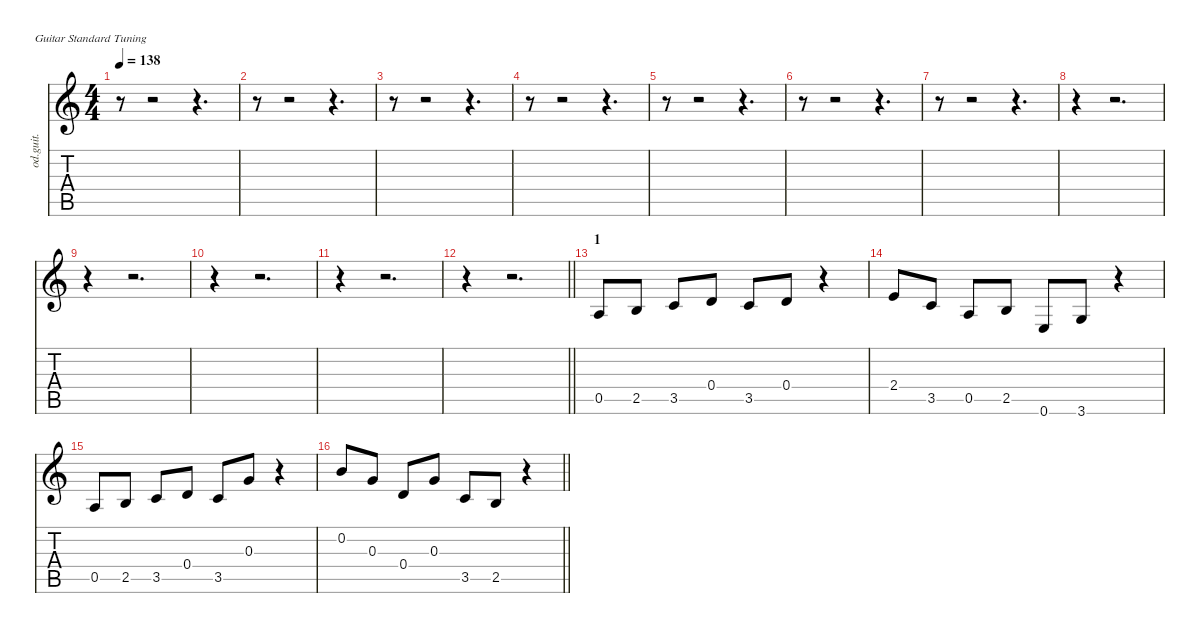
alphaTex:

\defaultSystemsLayout 4
\hideDynamics
\bracketExtendMode nobrackets
\track ("Hichem" "od.guit.") {instrument overdrivenguitar}
\staff {score tabs}
\tuning (E4 B3 G3 D3 A2 E2)
\ts (4 4)
\tempo 138
\clef g2
\ks aminor
r.8{dy f beam Down} r.2{beam Down} r.4{d beam Down} |
r.8{beam Down} r.2{beam Down} r.4{d beam Down} |
r.8{beam Down} r.2{beam Down} r.4{d beam Down} |
r.8{beam Down} r.2{beam Down} r.4{d beam Down} |
r.8{beam Down} r.2{beam Down} r.4{d beam Down} |
r.8{beam Down} r.2{beam Down} r.4{d beam Down} |
r.8{beam Down} r.2{beam Down} r.4{d beam Down} |
r.4{beam Down} r.2{d beam Down} |
r.4{beam Down} r.2{d beam Down} |
r.4{beam Down} r.2{d beam Down} |
r.4{beam Down} r.2{d beam Down} |
\barLineRight lightlight
r.4{beam Down} r.2{d beam Down} |
\section ("" "1")
0.5.8{beam Up} 2.5.8{beam Up} 3.5.8{beam Up} 0.4.8{beam Up} 3.5.8{beam Up} 0.4.8{beam Up} r.4{beam Down} |
2.4.8{beam Up} 3.5.8{beam Up} 0.5.8{beam Up} 2.5.8{beam Up} 0.6.8{beam Up} 3.6.8{beam Up} r.4{beam Down} |
0.5.8{beam Up} 2.5.8{beam Up} 3.5.8{beam Up} 0.4.8{beam Up} 3.5.8{beam Up} 0.3.8{beam Up} r.4{beam Down} |
\barLineRight lightlight
0.2.8{beam Up} 0.3.8{beam Up} 0.4.8{beam Up} 0.3.8{beam Up} 3.5.8{beam Up} 2.5.8{beam Up} r.4{beam Down}
